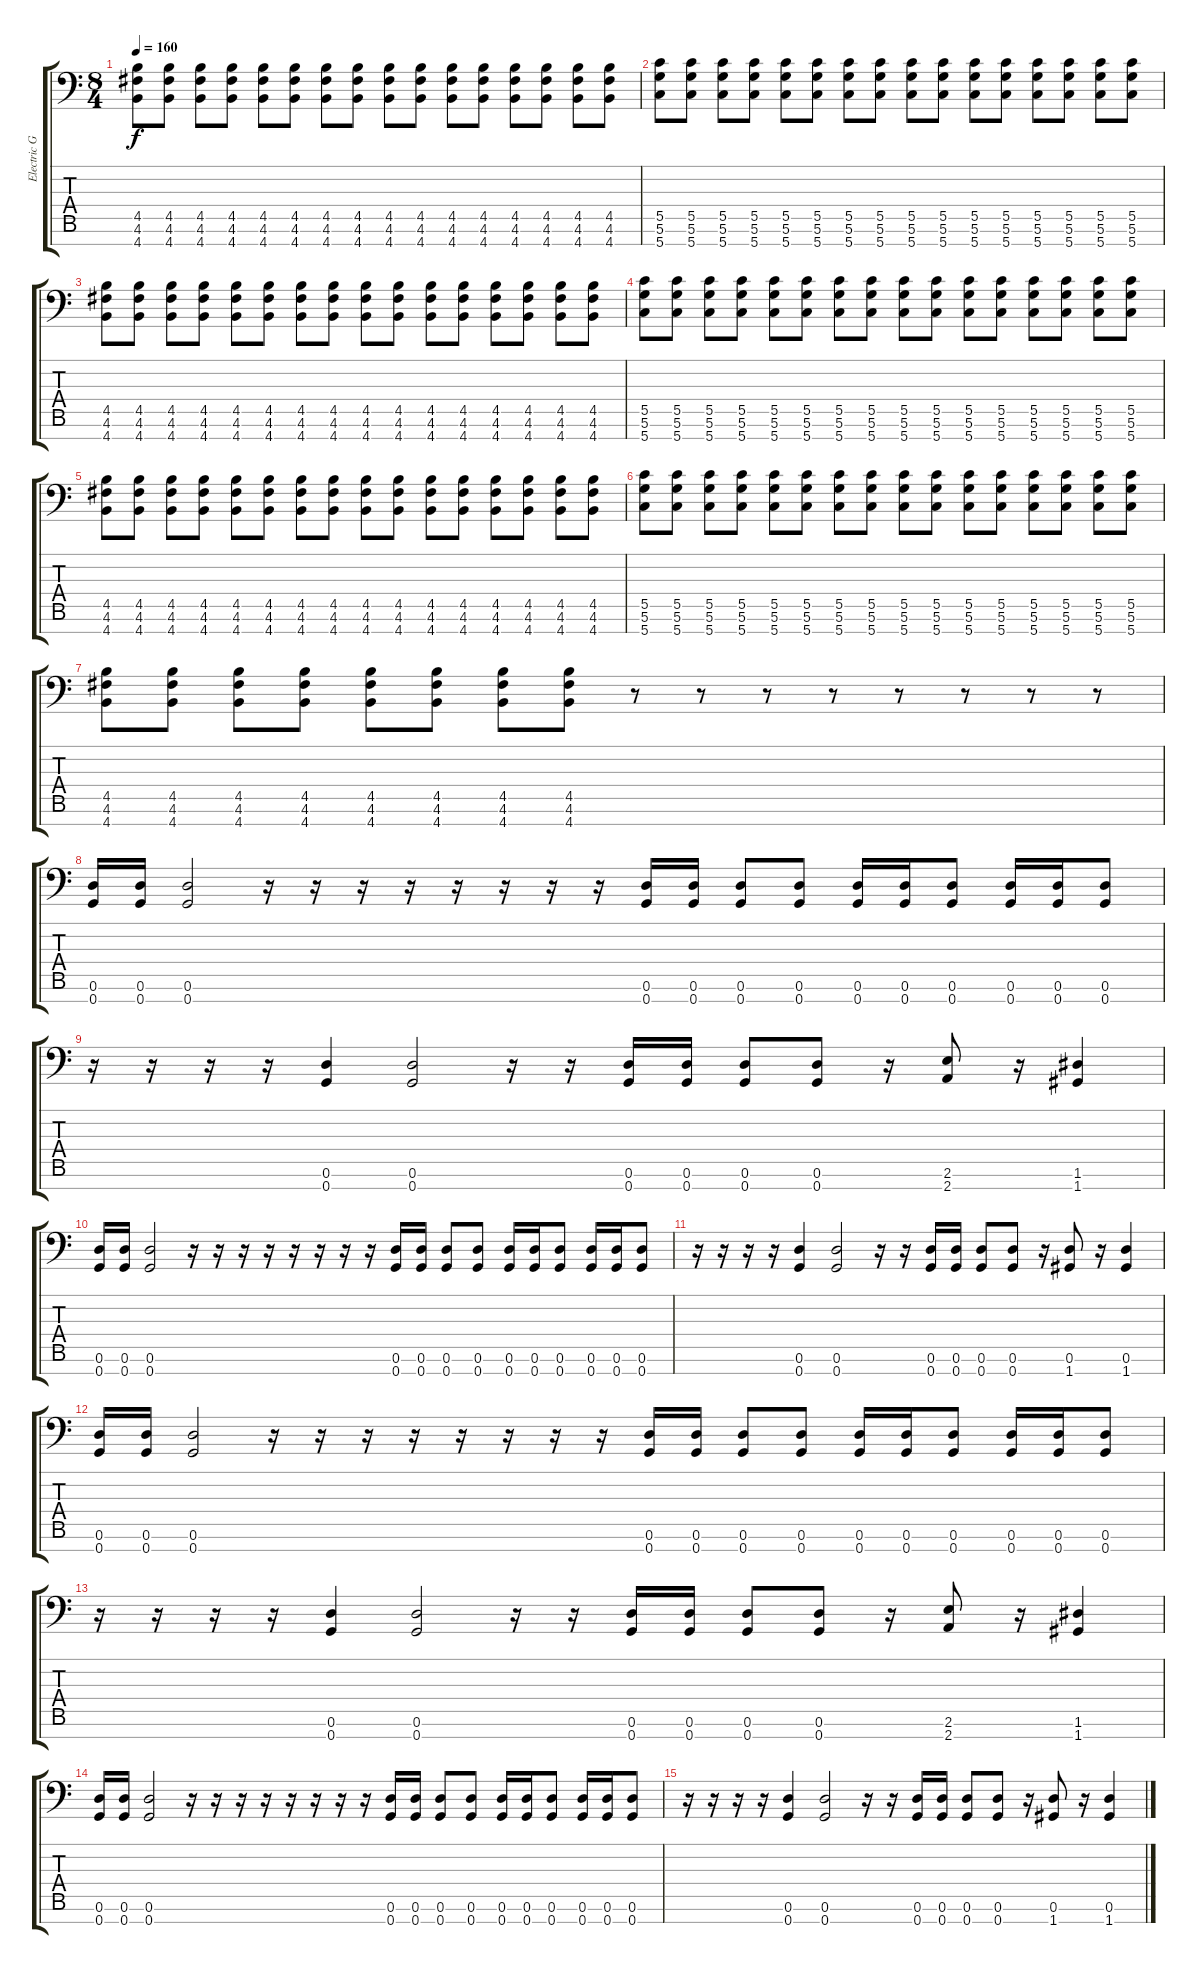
\track ("Electric Guitar" "Electric G") {instrument distortionguitar}
\staff {score tabs}
\tuning (D4 A3 F3 C3 G2 D2 G1) {hide}
\ts (8 4)
\tempo 160
\clef f4
\ks c
(4.5 4.6 4.7).8{dy f} (4.5 4.6 4.7).8 (4.5 4.6 4.7).8 (4.5 4.6 4.7).8 (4.5 4.6 4.7).8 (4.5 4.6 4.7).8 (4.5 4.6 4.7).8 (4.5 4.6 4.7).8 (4.5 4.6 4.7).8 (4.5 4.6 4.7).8 (4.5 4.6 4.7).8 (4.5 4.6 4.7).8 (4.5 4.6 4.7).8 (4.5 4.6 4.7).8 (4.5 4.6 4.7).8 (4.5 4.6 4.7).8 |
(5.5 5.6 5.7).8 (5.5 5.6 5.7).8 (5.5 5.6 5.7).8 (5.5 5.6 5.7).8 (5.5 5.6 5.7).8 (5.5 5.6 5.7).8 (5.5 5.6 5.7).8 (5.5 5.6 5.7).8 (5.5 5.6 5.7).8 (5.5 5.6 5.7).8 (5.5 5.6 5.7).8 (5.5 5.6 5.7).8 (5.5 5.6 5.7).8 (5.5 5.6 5.7).8 (5.5 5.6 5.7).8 (5.5 5.6 5.7).8 |
(4.5 4.6 4.7).8 (4.5 4.6 4.7).8 (4.5 4.6 4.7).8 (4.5 4.6 4.7).8 (4.5 4.6 4.7).8 (4.5 4.6 4.7).8 (4.5 4.6 4.7).8 (4.5 4.6 4.7).8 (4.5 4.6 4.7).8 (4.5 4.6 4.7).8 (4.5 4.6 4.7).8 (4.5 4.6 4.7).8 (4.5 4.6 4.7).8 (4.5 4.6 4.7).8 (4.5 4.6 4.7).8 (4.5 4.6 4.7).8 |
(5.5 5.6 5.7).8 (5.5 5.6 5.7).8 (5.5 5.6 5.7).8 (5.5 5.6 5.7).8 (5.5 5.6 5.7).8 (5.5 5.6 5.7).8 (5.5 5.6 5.7).8 (5.5 5.6 5.7).8 (5.5 5.6 5.7).8 (5.5 5.6 5.7).8 (5.5 5.6 5.7).8 (5.5 5.6 5.7).8 (5.5 5.6 5.7).8 (5.5 5.6 5.7).8 (5.5 5.6 5.7).8 (5.5 5.6 5.7).8 |
(4.5 4.6 4.7).8 (4.5 4.6 4.7).8 (4.5 4.6 4.7).8 (4.5 4.6 4.7).8 (4.5 4.6 4.7).8 (4.5 4.6 4.7).8 (4.5 4.6 4.7).8 (4.5 4.6 4.7).8 (4.5 4.6 4.7).8 (4.5 4.6 4.7).8 (4.5 4.6 4.7).8 (4.5 4.6 4.7).8 (4.5 4.6 4.7).8 (4.5 4.6 4.7).8 (4.5 4.6 4.7).8 (4.5 4.6 4.7).8 |
(5.5 5.6 5.7).8 (5.5 5.6 5.7).8 (5.5 5.6 5.7).8 (5.5 5.6 5.7).8 (5.5 5.6 5.7).8 (5.5 5.6 5.7).8 (5.5 5.6 5.7).8 (5.5 5.6 5.7).8 (5.5 5.6 5.7).8 (5.5 5.6 5.7).8 (5.5 5.6 5.7).8 (5.5 5.6 5.7).8 (5.5 5.6 5.7).8 (5.5 5.6 5.7).8 (5.5 5.6 5.7).8 (5.5 5.6 5.7).8 |
(4.5 4.6 4.7).8 (4.5 4.6 4.7).8 (4.5 4.6 4.7).8 (4.5 4.6 4.7).8 (4.5 4.6 4.7).8 (4.5 4.6 4.7).8 (4.5 4.6 4.7).8 (4.5 4.6 4.7).8 r.8 r.8 r.8 r.8 r.8 r.8 r.8 r.8 |
(0.6 0.7).16 (0.6 0.7).16 (0.6 0.7).2 r.16 r.16 r.16 r.16 r.16 r.16 r.16 r.16 (0.6 0.7).16 (0.6 0.7).16 (0.6 0.7).8 (0.6 0.7).8 (0.6 0.7).16 (0.6 0.7).16 (0.6 0.7).8 (0.6 0.7).16 (0.6 0.7).16 (0.6 0.7).8 |
r.16 r.16 r.16 r.16 (0.6 0.7).4 (0.6 0.7).2 r.16 r.16 (0.6 0.7).16 (0.6 0.7).16 (0.6 0.7).8 (0.6 0.7).8 r.16 (2.6 2.7).8 r.16 (1.6 1.7).4 |
(0.6 0.7).16 (0.6 0.7).16 (0.6 0.7).2 r.16 r.16 r.16 r.16 r.16 r.16 r.16 r.16 (0.6 0.7).16 (0.6 0.7).16 (0.6 0.7).8 (0.6 0.7).8 (0.6 0.7).16 (0.6 0.7).16 (0.6 0.7).8 (0.6 0.7).16 (0.6 0.7).16 (0.6 0.7).8 |
r.16 r.16 r.16 r.16 (0.6 0.7).4 (0.6 0.7).2 r.16 r.16 (0.6 0.7).16 (0.6 0.7).16 (0.6 0.7).8 (0.6 0.7).8 r.16 (0.6 1.7).8 r.16 (0.6 1.7).4 |
(0.6 0.7).16 (0.6 0.7).16 (0.6 0.7).2 r.16 r.16 r.16 r.16 r.16 r.16 r.16 r.16 (0.6 0.7).16 (0.6 0.7).16 (0.6 0.7).8 (0.6 0.7).8 (0.6 0.7).16 (0.6 0.7).16 (0.6 0.7).8 (0.6 0.7).16 (0.6 0.7).16 (0.6 0.7).8 |
r.16 r.16 r.16 r.16 (0.6 0.7).4 (0.6 0.7).2 r.16 r.16 (0.6 0.7).16 (0.6 0.7).16 (0.6 0.7).8 (0.6 0.7).8 r.16 (2.6 2.7).8 r.16 (1.6 1.7).4 |
(0.6 0.7).16 (0.6 0.7).16 (0.6 0.7).2 r.16 r.16 r.16 r.16 r.16 r.16 r.16 r.16 (0.6 0.7).16 (0.6 0.7).16 (0.6 0.7).8 (0.6 0.7).8 (0.6 0.7).16 (0.6 0.7).16 (0.6 0.7).8 (0.6 0.7).16 (0.6 0.7).16 (0.6 0.7).8 |
r.16 r.16 r.16 r.16 (0.6 0.7).4 (0.6 0.7).2 r.16 r.16 (0.6 0.7).16 (0.6 0.7).16 (0.6 0.7).8 (0.6 0.7).8 r.16 (0.6 1.7).8 r.16 (0.6 1.7).4
